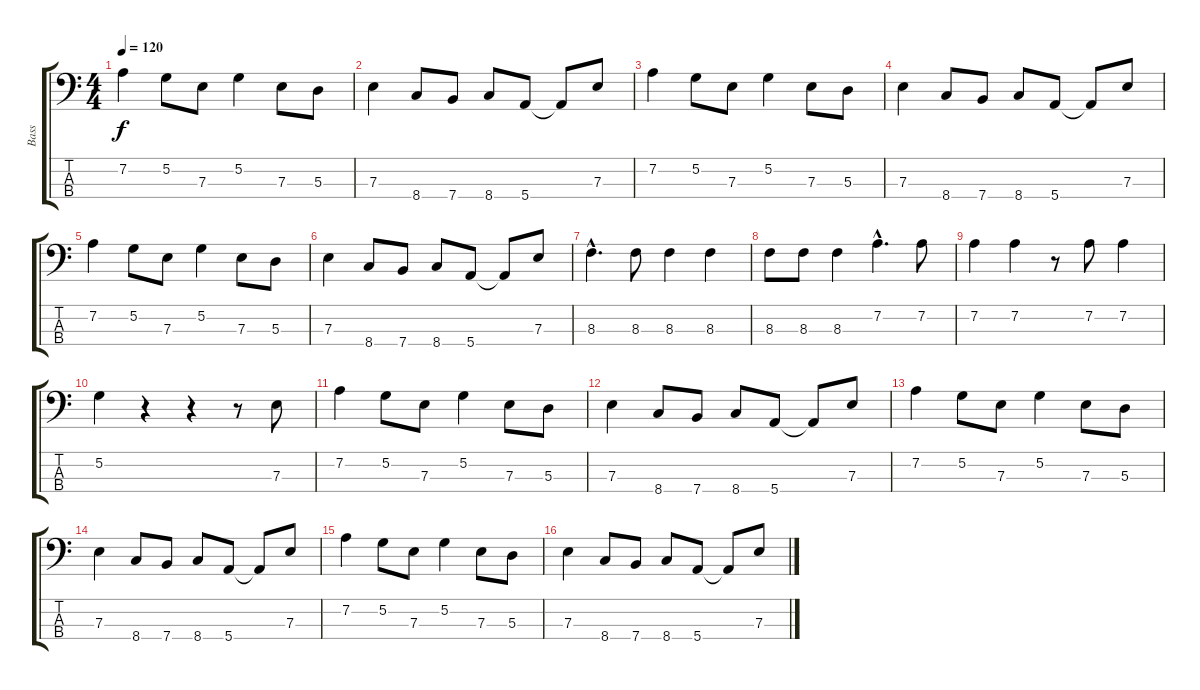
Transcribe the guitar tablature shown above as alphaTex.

\track ("Bass" "Bass") {instrument electricbassfinger}
\staff {score tabs}
\tuning (G2 D2 A1 E1) {hide}
\ts (4 4)
\tempo 120
\clef f4
\ks aminor
7.2.4{dy f} 5.2.8 7.3.8 5.2.4 7.3.8 5.3.8 |
7.3.4 8.4.8 7.4.8 8.4.8 5.4.8 5.4{t}.8 7.3.8 |
7.2.4 5.2.8 7.3.8 5.2.4 7.3.8 5.3.8 |
7.3.4 8.4.8 7.4.8 8.4.8 5.4.8 5.4{t}.8 7.3.8 |
7.2.4 5.2.8 7.3.8 5.2.4 7.3.8 5.3.8 |
7.3.4 8.4.8 7.4.8 8.4.8 5.4.8 5.4{t}.8 7.3.8 |
8.3{hac}.4{d} 8.3.8 8.3.4 8.3.4 |
8.3.8 8.3.8 8.3.4 7.2{hac}.4{d} 7.2.8 |
7.2.4 7.2.4 r.8 7.2.8 7.2.4 |
5.2.4 r.4 r.4 r.8 7.3.8 |
7.2.4 5.2.8 7.3.8 5.2.4 7.3.8 5.3.8 |
7.3.4 8.4.8 7.4.8 8.4.8 5.4.8 5.4{t}.8 7.3.8 |
7.2.4 5.2.8 7.3.8 5.2.4 7.3.8 5.3.8 |
7.3.4 8.4.8 7.4.8 8.4.8 5.4.8 5.4{t}.8 7.3.8 |
7.2.4 5.2.8 7.3.8 5.2.4 7.3.8 5.3.8 |
7.3.4 8.4.8 7.4.8 8.4.8 5.4.8 5.4{t}.8 7.3.8
